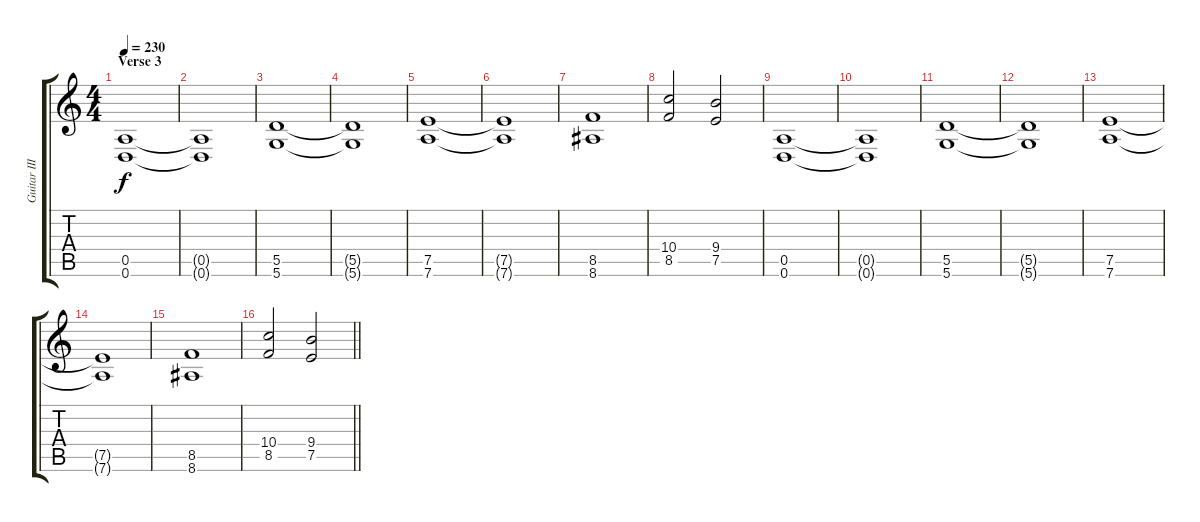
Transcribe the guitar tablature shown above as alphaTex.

\track ("Guitar III" "Guitar III") {instrument distortionguitar}
\staff {score tabs}
\tuning (E4 B3 G3 D3 A2 D2) {hide}
\ts (4 4)
\section ("" "Verse 3")
\tempo 230
\clef g2
\ks c
(0.5 0.6).1{dy f} |
(0.5{t} 0.6{t}).1 |
(5.5 5.6).1 |
(5.5{t} 5.6{t}).1 |
(7.5 7.6).1 |
(7.5{t} 7.6{t}).1 |
(8.5 8.6).1 |
(10.4 8.5).2 (9.4 7.5).2 |
(0.5 0.6).1 |
(0.5{t} 0.6{t}).1 |
(5.5 5.6).1 |
(5.5{t} 5.6{t}).1 |
(7.5 7.6).1 |
(7.5{t} 7.6{t}).1 |
(8.5 8.6).1 |
\barLineRight lightlight
(10.4 8.5).2 (9.4 7.5).2
